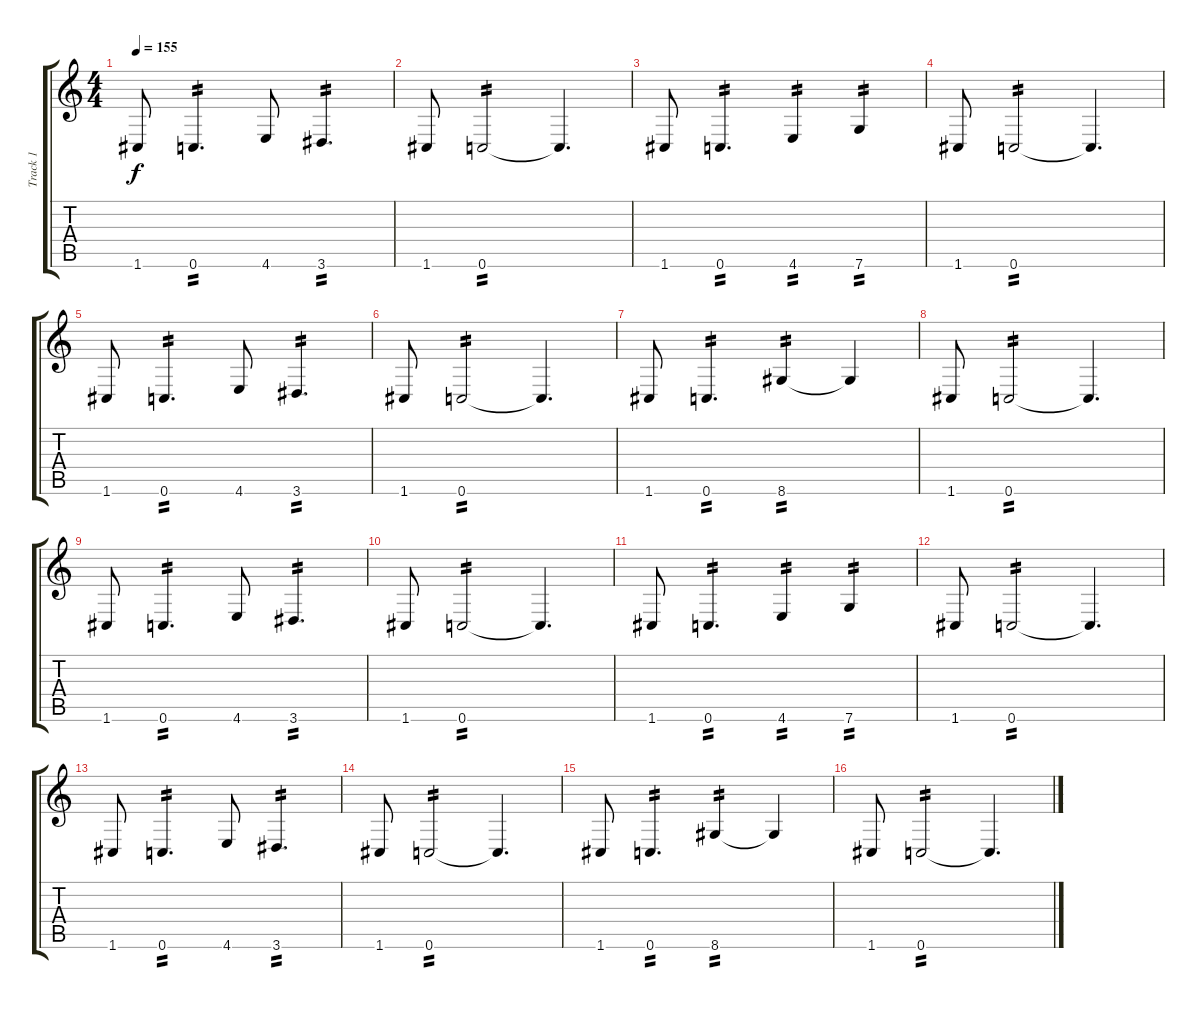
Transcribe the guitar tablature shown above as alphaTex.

\track ("Track 1" "Track 1") {instrument distortionguitar}
\staff {score tabs}
\tuning (D4 A3 F3 C3 G2 C2) {hide}
\ts (4 4)
\tempo 155
\clef g2
\ks c
1.6.8{dy f} 0.6.4{d tp 2} 4.6.8 3.6.4{d tp 2} |
1.6.8 0.6.2{tp 2} 0.6{t}.4{d} |
1.6.8 0.6.4{d tp 2} 4.6.4{tp 2} 7.6.4{tp 2} |
1.6.8 0.6.2{tp 2} 0.6{t}.4{d} |
1.6.8 0.6.4{d tp 2} 4.6.8 3.6.4{d tp 2} |
1.6.8 0.6.2{tp 2} 0.6{t}.4{d} |
1.6.8 0.6.4{d tp 2} 8.6.4{tp 2} 8.6{t}.4 |
1.6.8 0.6.2{tp 2} 0.6{t}.4{d} |
1.6.8 0.6.4{d tp 2} 4.6.8 3.6.4{d tp 2} |
1.6.8 0.6.2{tp 2} 0.6{t}.4{d} |
1.6.8 0.6.4{d tp 2} 4.6.4{tp 2} 7.6.4{tp 2} |
1.6.8 0.6.2{tp 2} 0.6{t}.4{d} |
1.6.8 0.6.4{d tp 2} 4.6.8 3.6.4{d tp 2} |
1.6.8 0.6.2{tp 2} 0.6{t}.4{d} |
1.6.8 0.6.4{d tp 2} 8.6.4{tp 2} 8.6{t}.4 |
1.6.8 0.6.2{tp 2} 0.6{t}.4{d}
